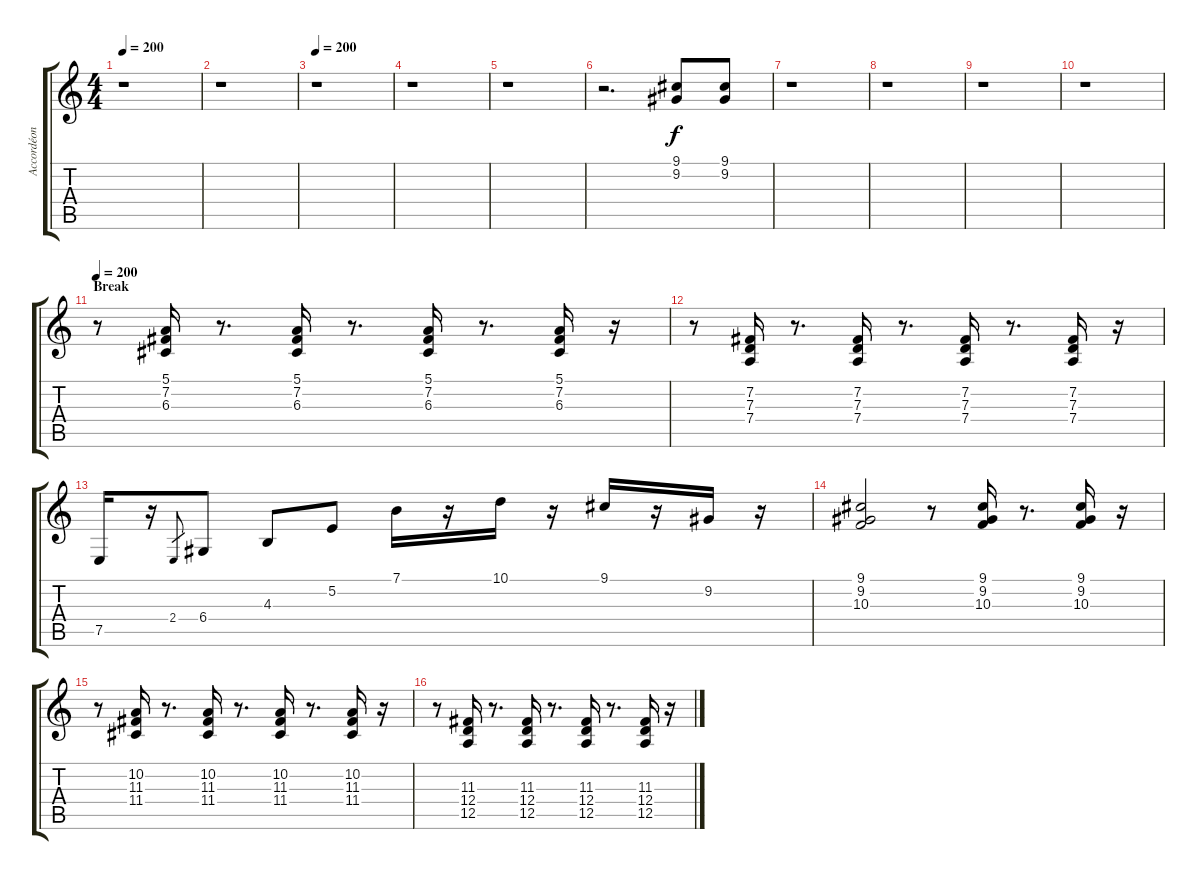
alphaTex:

\track ("Accordéon" "Accordéon") {instrument accordion}
\staff {score tabs}
\tuning (E4 B3 G3 D3 A2 E2) {hide}
\ts (4 4)
\tempo 200
\clef g2
\ks c
r.1{dy f} |
r.1 |
\tempo 200
r.1 |
r.1 |
r.1 |
r.2{d} (9.1 9.2).8 (9.1 9.2).8 |
r.1 |
r.1 |
r.1 |
r.1 |
\section ("" "Break")
\tempo 200
r.8 (5.1 7.2 6.3).16 r.8{d} (5.1 7.2 6.3).16 r.8{d} (5.1 7.2 6.3).16 r.8{d} (5.1 7.2 6.3).16 r.16 |
r.8 (7.2 7.3 7.4).16 r.8{d} (7.2 7.3 7.4).16 r.8{d} (7.2 7.3 7.4).16 r.8{d} (7.2 7.3 7.4).16 r.16 |
7.5.16 r.16 2.4.8{gr} 6.4.8 4.3.8 5.2.8 7.1.16 r.16 10.1.16 r.16 9.1.16 r.16 9.2.16 r.16 |
(9.1 9.2 10.3).2 r.8 (9.1 9.2 10.3).16 r.8{d} (9.1 9.2 10.3).16 r.16 |
r.8 (10.2 11.3 11.4).16 r.8{d} (10.2 11.3 11.4).16 r.8{d} (10.2 11.3 11.4).16 r.8{d} (10.2 11.3 11.4).16 r.16 |
r.8 (11.3 12.4 12.5).16 r.8{d} (11.3 12.4 12.5).16 r.8{d} (11.3 12.4 12.5).16 r.8{d} (11.3 12.4 12.5).16 r.16
